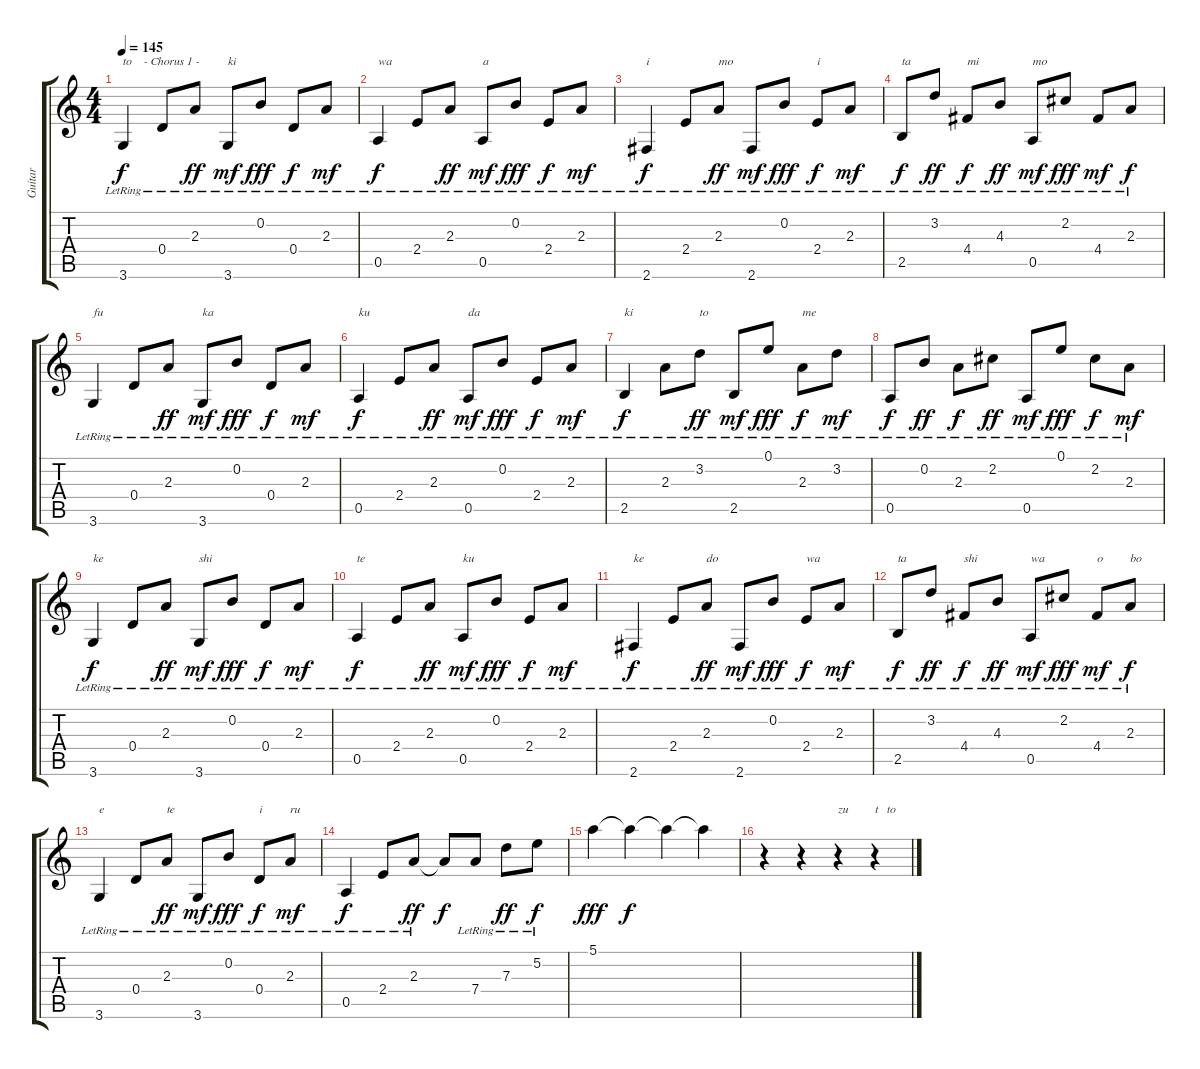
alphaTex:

\track ("Guitar" "Guitar") {instrument acousticguitarsteel}
\staff {score tabs}
\tuning (E4 B3 G3 D3 A2 E2) {hide}
\ts (4 4)
\tempo 145
\clef g2
\ks c
3.6{lr}.4{txt "to    - Chorus 1 -" dy f} 0.4{lr}.8 2.3{lr}.8{dy ff} 3.6{lr}.8{txt "ki" dy mf} 0.2{lr}.8{dy fff} 0.4{lr}.8{dy f} 2.3{lr}.8{dy mf} |
0.5{lr}.4{txt "wa" dy f} 2.4{lr}.8 2.3{lr}.8{dy ff} 0.5{lr}.8{txt "a" dy mf} 0.2{lr}.8{dy fff} 2.4{lr}.8{dy f} 2.3{lr}.8{dy mf} |
2.6{lr}.4{txt "i" dy f} 2.4{lr}.8 2.3{lr}.8{txt "mo" dy ff} 2.6{lr}.8{dy mf} 0.2{lr}.8{dy fff} 2.4{lr}.8{txt "i" dy f} 2.3{lr}.8{dy mf} |
2.5{lr}.8{txt "ta" dy f} 3.2{lr}.8{dy ff} 4.4{lr}.8{txt "mi" dy f} 4.3{lr}.8{dy ff} 0.5{lr}.8{txt "mo" dy mf} 2.2{lr}.8{dy fff} 4.4{lr}.8{dy mf} 2.3{lr}.8{dy f} |
3.6{lr}.4{txt "fu"} 0.4{lr}.8 2.3{lr}.8{dy ff} 3.6{lr}.8{txt "ka" dy mf} 0.2{lr}.8{dy fff} 0.4{lr}.8{dy f} 2.3{lr}.8{dy mf} |
0.5{lr}.4{txt "ku" dy f} 2.4{lr}.8 2.3{lr}.8{dy ff} 0.5{lr}.8{txt "da" dy mf} 0.2{lr}.8{dy fff} 2.4{lr}.8{dy f} 2.3{lr}.8{dy mf} |
2.5{lr}.4{txt "ki" dy f} 2.3{lr}.8 3.2{lr}.8{txt "to" dy ff} 2.5{lr}.8{dy mf} 0.1{lr}.8{dy fff} 2.3{lr}.8{txt "me" dy f} 3.2{lr}.8{dy mf} |
0.5{lr}.8{dy f} 0.2{lr}.8{dy ff} 2.3{lr}.8{dy f} 2.2{lr}.8{dy ff} 0.5{lr}.8{dy mf} 0.1{lr}.8{dy fff} 2.2{lr}.8{dy f} 2.3{lr}.8{dy mf} |
3.6{lr}.4{txt "ke" dy f} 0.4{lr}.8 2.3{lr}.8{dy ff} 3.6{lr}.8{txt "shi" dy mf} 0.2{lr}.8{dy fff} 0.4{lr}.8{dy f} 2.3{lr}.8{dy mf} |
0.5{lr}.4{txt "te" dy f} 2.4{lr}.8 2.3{lr}.8{dy ff} 0.5{lr}.8{txt "ku" dy mf} 0.2{lr}.8{dy fff} 2.4{lr}.8{dy f} 2.3{lr}.8{dy mf} |
2.6{lr}.4{txt "ke" dy f} 2.4{lr}.8 2.3{lr}.8{txt "do" dy ff} 2.6{lr}.8{dy mf} 0.2{lr}.8{dy fff} 2.4{lr}.8{txt "wa" dy f} 2.3{lr}.8{dy mf} |
2.5{lr}.8{txt "ta" dy f} 3.2{lr}.8{dy ff} 4.4{lr}.8{txt "shi" dy f} 4.3{lr}.8{dy ff} 0.5{lr}.8{txt "wa" dy mf} 2.2{lr}.8{dy fff} 4.4{lr}.8{txt "o" dy mf} 2.3{lr}.8{txt "bo" dy f} |
3.6{lr}.4{txt "e"} 0.4{lr}.8 2.3{lr}.8{txt "te" dy ff} 3.6{lr}.8{dy mf} 0.2{lr}.8{dy fff} 0.4{lr}.8{txt "i" dy f} 2.3{lr}.8{txt "ru" dy mf} |
0.5{lr}.4{dy f} 2.4{lr}.8 2.3{lr}.8{dy ff} 2.3{t}.8{dy f} 7.4{lr}.8 7.3{lr}.8{dy ff} 5.2{lr}.8{dy f} |
5.1.4{dy fff} 5.1{t}.4{dy f} 5.1{t}.4 5.1{t}.4 |
r.4 r.4 r.4{txt "zu"} r.4{txt "t   to"}
